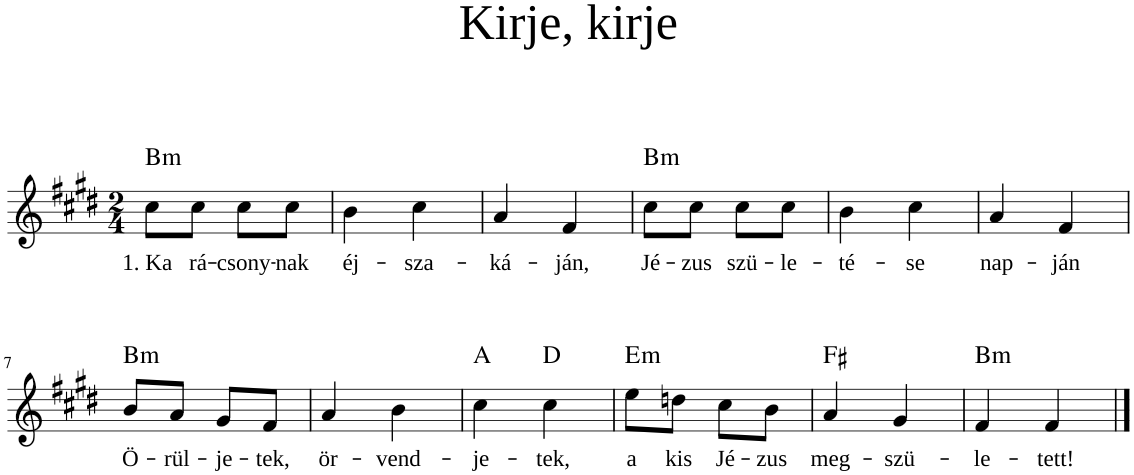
**kern	**text	**harte
*part1	*part1	*part1
*staff1	*staff1	*
*I"Voice	*	*
*clefG2	*	*
*k[f#c#g#d#]	*	*
*M2/4	*	*
=1	=1	=1
!	!LO:LY:b	!LO:H:kt=m
8cc#\L	1. Ka	B:min
!	!LO:LY:b	!
8cc#\J	rá-	.
!	!LO:LY:b	!
8cc#\L	-csony-	.
!	!LO:LY:b	!
8cc#\J	-nak	.
=2	=2	=2
!	!LO:LY:b	!
4b\	éj-	.
!	!LO:LY:b	!
4cc#\	-sza-	.
=3	=3	=3
!	!LO:LY:b	!
4a/	-ká-	.
!	!LO:LY:b	!
4f#/	-ján,	.
=4	=4	=4
!	!LO:LY:b	!LO:H:kt=m
8cc#\L	Jé-	B:min
!	!LO:LY:b	!
8cc#\J	-zus	.
!	!LO:LY:b	!
8cc#\L	szü-	.
!	!LO:LY:b	!
8cc#\J	-le-	.
=5	=5	=5
!	!LO:LY:b	!
4b\	-té-	.
!	!LO:LY:b	!
4cc#\	-se	.
=6	=6	=6
!	!LO:LY:b	!
4a/	nap-	.
!	!LO:LY:b	!
4f#/	-ján	.
!!LO:LB:g=z
=7	=7	=7
!	!LO:LY:b	!LO:H:kt=m
8b/L	Ö-	B:min
!	!LO:LY:b	!
8a/J	-rül-	.
!	!LO:LY:b	!
8g#/L	-je-	.
!	!LO:LY:b	!
8f#/J	-tek,	.
=8	=8	=8
!	!LO:LY:b	!
4a/	ör-	.
!	!LO:LY:b	!
4b\	-vend-	.
=9	=9	=9
!	!LO:LY:b	!LO:H:kt=N.C.
4cc#\	-je-	N
!	!LO:LY:b	!LO:H:kt=N.C.
4cc#\	-tek,	N
=10	=10	=10
!	!LO:LY:b	!LO:H:kt=m
8ee\L	a	E:min
!	!LO:LY:b	!
8ddn\J	kis	.
!	!LO:LY:b	!
8cc#\L	Jé-	.
!	!LO:LY:b	!
8b\J	-zus	.
=11	=11	=11
!	!LO:LY:b	!LO:H:kt=N.C.
4a/	meg-	N
!	!LO:LY:b	!
4g#/	-szü-	.
=12	=12	=12
!	!LO:LY:b	!LO:H:kt=m
4f#/	-le-	B:min
!	!LO:LY:b	!
4f#/	-tett!	.
==	==	==
*-	*-	*-
